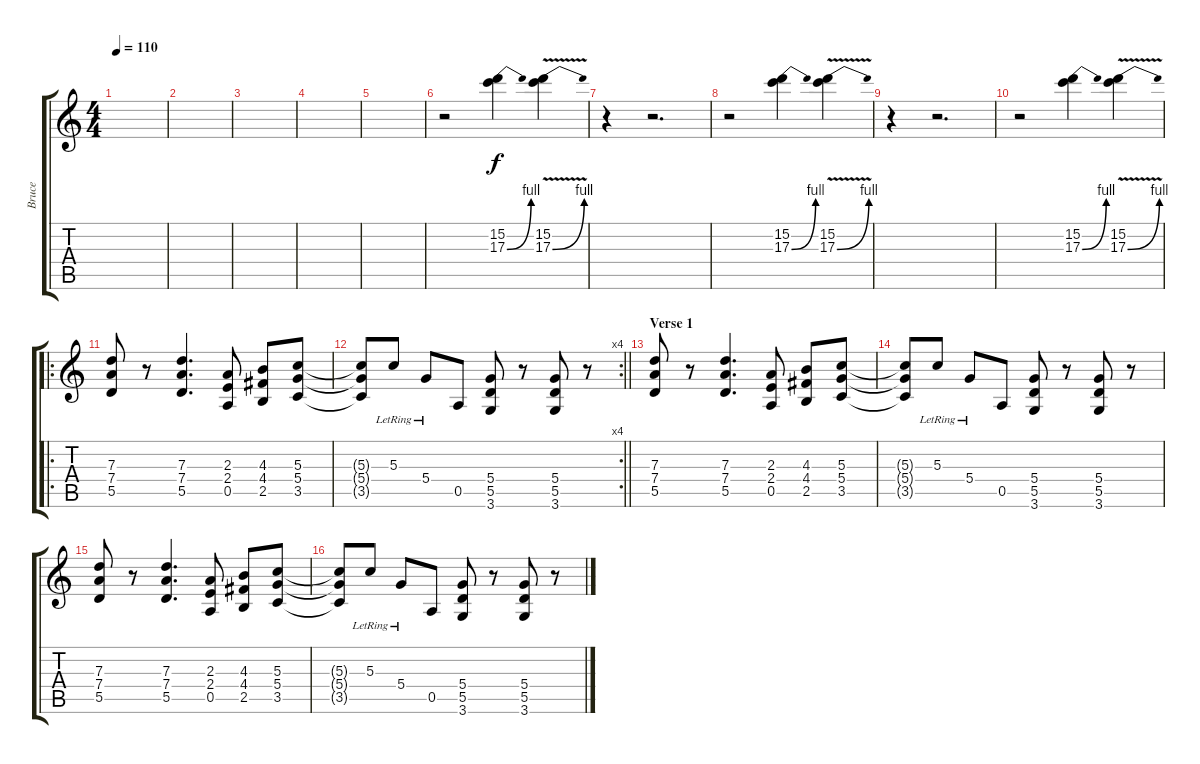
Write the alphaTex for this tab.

\track ("Bruce" "Bruce") {instrument acousticguitarsteel}
\staff {score tabs}
\tuning (E4 B3 G3 D3 A2 E2) {hide}
\ts (4 4)
\tempo 110
\clef g2
\ks c
|
|
|
|
|
r.2 (15.2 17.3{be (bend 0 0 60 4)}).4 (15.2 17.3{be (bend 0 0 60 4) v}).4 |
r.4 r.2{d} |
r.2 (15.2 17.3{be (bend 0 0 60 4)}).4 (15.2 17.3{be (bend 0 0 60 4) v}).4 |
r.4 r.2{d} |
r.2 (15.2 17.3{be (bend 0 0 60 4)}).4 (15.2 17.3{be (bend 0 0 60 4) v}).4 |
\ro
(7.3 7.4 5.5).8 r.8 (7.3 7.4 5.5).4{d} (2.3 2.4 0.5).8 (4.3 4.4 2.5).8 (5.3 5.4 3.5).8 |
\rc 4
\barLineRight lightlight
(5.3{t} 5.4{t} 3.5{t}).8 5.3{lr}.8 5.4{lr}.8 0.5.8 (5.4 5.5 3.6).8 r.8 (5.4 5.5 3.6).8 r.8 |
\section ("" "Verse 1")
(7.3 7.4 5.5).8 r.8 (7.3 7.4 5.5).4{d} (2.3 2.4 0.5).8 (4.3 4.4 2.5).8 (5.3 5.4 3.5).8 |
(5.3{t} 5.4{t} 3.5{t}).8 5.3{lr}.8 5.4{lr}.8 0.5.8 (5.4 5.5 3.6).8 r.8 (5.4 5.5 3.6).8 r.8 |
(7.3 7.4 5.5).8 r.8 (7.3 7.4 5.5).4{d} (2.3 2.4 0.5).8 (4.3 4.4 2.5).8 (5.3 5.4 3.5).8 |
(5.3{t} 5.4{t} 3.5{t}).8 5.3{lr}.8 5.4{lr}.8 0.5.8 (5.4 5.5 3.6).8 r.8 (5.4 5.5 3.6).8 r.8
